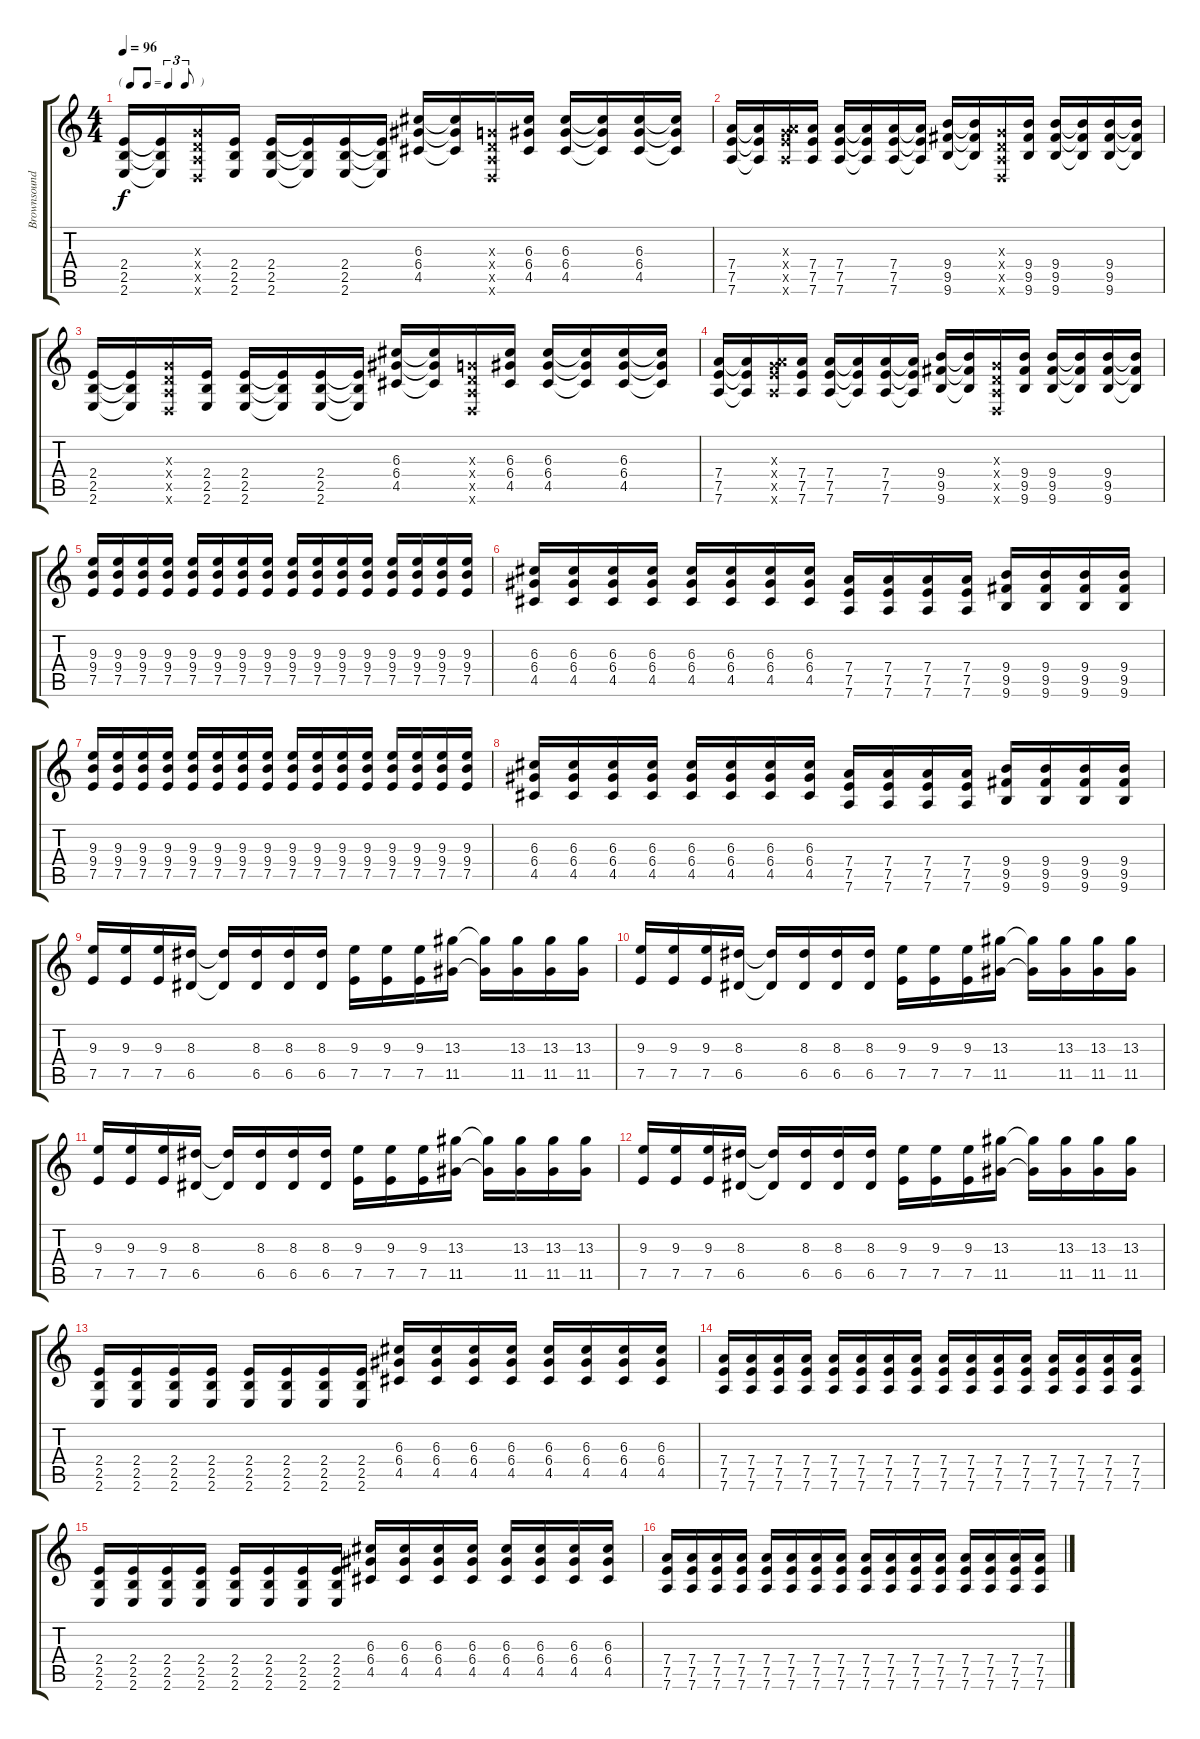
\track ("Brownsound" "Brownsound") {instrument distortionguitar}
\staff {score tabs}
\tuning (E4 B3 G3 D3 A2 D2) {hide}
\ts (4 4)
\tf triplet8th
\tempo 96
\clef g2
\ks c
(2.4 2.5 2.6).16{dy f} (2.4{t} 2.5{t} 2.6{t}).16 (0.3{x} 0.4{x} 0.5{x} 0.6{x}).16 (2.4 2.5 2.6).16 (2.4 2.5 2.6).16 (2.4{t} 2.5{t} 2.6{t}).16 (2.4 2.5 2.6).16 (2.4{t} 2.5{t} 2.6{t}).16 (6.3 6.4 4.5).16 (6.3{t} 6.4{t} 4.5{t}).16 (0.3{x} 0.4{x} 0.5{x} 0.6{x}).16 (6.3 6.4 4.5).16 (6.3 6.4 4.5).16 (6.3{t} 6.4{t} 4.5{t}).16 (6.3 6.4 4.5).16 (6.3{t} 6.4{t} 4.5{t}).16 |
(7.4 7.5 7.6).16 (7.4{t} 7.5{t} 7.6{t}).16 (0.3{x} 7.4{x} 7.5{x} 7.6{x}).16 (7.4 7.5 7.6).16 (7.4 7.5 7.6).16 (7.4{t} 7.5{t} 7.6{t}).16 (7.4 7.5 7.6).16 (7.4{t} 7.5{t} 7.6{t}).16 (9.4 9.5 9.6).16 (9.4{t} 9.5{t} 9.6{t}).16 (0.3{x} 0.4{x} 0.5{x} 0.6{x}).16 (9.4 9.5 9.6).16 (9.4 9.5 9.6).16 (9.4{t} 9.5{t} 9.6{t}).16 (9.4 9.5 9.6).16 (9.4{t} 9.5{t} 9.6{t}).16 |
(2.4 2.5 2.6).16 (2.4{t} 2.5{t} 2.6{t}).16 (0.3{x} 0.4{x} 0.5{x} 0.6{x}).16 (2.4 2.5 2.6).16 (2.4 2.5 2.6).16 (2.4{t} 2.5{t} 2.6{t}).16 (2.4 2.5 2.6).16 (2.4{t} 2.5{t} 2.6{t}).16 (6.3 6.4 4.5).16 (6.3{t} 6.4{t} 4.5{t}).16 (0.3{x} 0.4{x} 0.5{x} 0.6{x}).16 (6.3 6.4 4.5).16 (6.3 6.4 4.5).16 (6.3{t} 6.4{t} 4.5{t}).16 (6.3 6.4 4.5).16 (6.3{t} 6.4{t} 4.5{t}).16 |
(7.4 7.5 7.6).16 (7.4{t} 7.5{t} 7.6{t}).16 (0.3{x} 7.4{x} 7.5{x} 7.6{x}).16 (7.4 7.5 7.6).16 (7.4 7.5 7.6).16 (7.4{t} 7.5{t} 7.6{t}).16 (7.4 7.5 7.6).16 (7.4{t} 7.5{t} 7.6{t}).16 (9.4 9.5 9.6).16 (9.4{t} 9.5{t} 9.6{t}).16 (0.3{x} 0.4{x} 0.5{x} 0.6{x}).16 (9.4 9.5 9.6).16 (9.4 9.5 9.6).16 (9.4{t} 9.5{t} 9.6{t}).16 (9.4 9.5 9.6).16 (9.4{t} 9.5{t} 9.6{t}).16 |
(9.3 9.4 7.5).16 (9.3 9.4 7.5).16 (9.3 9.4 7.5).16 (9.3 9.4 7.5).16 (9.3 9.4 7.5).16 (9.3 9.4 7.5).16 (9.3 9.4 7.5).16 (9.3 9.4 7.5).16 (9.3 9.4 7.5).16 (9.3 9.4 7.5).16 (9.3 9.4 7.5).16 (9.3 9.4 7.5).16 (9.3 9.4 7.5).16 (9.3 9.4 7.5).16 (9.3 9.4 7.5).16 (9.3 9.4 7.5).16 |
(6.3 6.4 4.5).16 (6.3 6.4 4.5).16 (6.3 6.4 4.5).16 (6.3 6.4 4.5).16 (6.3 6.4 4.5).16 (6.3 6.4 4.5).16 (6.3 6.4 4.5).16 (6.3 6.4 4.5).16 (7.4 7.5 7.6).16 (7.4 7.5 7.6).16 (7.4 7.5 7.6).16 (7.4 7.5 7.6).16 (9.4 9.5 9.6).16 (9.4 9.5 9.6).16 (9.4 9.5 9.6).16 (9.4 9.5 9.6).16 |
(9.3 9.4 7.5).16 (9.3 9.4 7.5).16 (9.3 9.4 7.5).16 (9.3 9.4 7.5).16 (9.3 9.4 7.5).16 (9.3 9.4 7.5).16 (9.3 9.4 7.5).16 (9.3 9.4 7.5).16 (9.3 9.4 7.5).16 (9.3 9.4 7.5).16 (9.3 9.4 7.5).16 (9.3 9.4 7.5).16 (9.3 9.4 7.5).16 (9.3 9.4 7.5).16 (9.3 9.4 7.5).16 (9.3 9.4 7.5).16 |
(6.3 6.4 4.5).16 (6.3 6.4 4.5).16 (6.3 6.4 4.5).16 (6.3 6.4 4.5).16 (6.3 6.4 4.5).16 (6.3 6.4 4.5).16 (6.3 6.4 4.5).16 (6.3 6.4 4.5).16 (7.4 7.5 7.6).16 (7.4 7.5 7.6).16 (7.4 7.5 7.6).16 (7.4 7.5 7.6).16 (9.4 9.5 9.6).16 (9.4 9.5 9.6).16 (9.4 9.5 9.6).16 (9.4 9.5 9.6).16 |
(9.3 7.5).16 (9.3 7.5).16 (9.3 7.5).16 (8.3 6.5).16 (8.3{t} 6.5{t}).16 (8.3 6.5).16 (8.3 6.5).16 (8.3 6.5).16 (9.3 7.5).16 (9.3 7.5).16 (9.3 7.5).16 (13.3 11.5).16 (13.3{t} 11.5{t}).16 (13.3 11.5).16 (13.3 11.5).16 (13.3 11.5).16 |
(9.3 7.5).16 (9.3 7.5).16 (9.3 7.5).16 (8.3 6.5).16 (8.3{t} 6.5{t}).16 (8.3 6.5).16 (8.3 6.5).16 (8.3 6.5).16 (9.3 7.5).16 (9.3 7.5).16 (9.3 7.5).16 (13.3 11.5).16 (13.3{t} 11.5{t}).16 (13.3 11.5).16 (13.3 11.5).16 (13.3 11.5).16 |
(9.3 7.5).16 (9.3 7.5).16 (9.3 7.5).16 (8.3 6.5).16 (8.3{t} 6.5{t}).16 (8.3 6.5).16 (8.3 6.5).16 (8.3 6.5).16 (9.3 7.5).16 (9.3 7.5).16 (9.3 7.5).16 (13.3 11.5).16 (13.3{t} 11.5{t}).16 (13.3 11.5).16 (13.3 11.5).16 (13.3 11.5).16 |
(9.3 7.5).16 (9.3 7.5).16 (9.3 7.5).16 (8.3 6.5).16 (8.3{t} 6.5{t}).16 (8.3 6.5).16 (8.3 6.5).16 (8.3 6.5).16 (9.3 7.5).16 (9.3 7.5).16 (9.3 7.5).16 (13.3 11.5).16 (13.3{t} 11.5{t}).16 (13.3 11.5).16 (13.3 11.5).16 (13.3 11.5).16 |
(2.4 2.5 2.6).16{instrument electricguitarmuted} (2.4 2.5 2.6).16 (2.4 2.5 2.6).16 (2.4 2.5 2.6).16 (2.4 2.5 2.6).16 (2.4 2.5 2.6).16 (2.4 2.5 2.6).16 (2.4 2.5 2.6).16 (6.3 6.4 4.5).16 (6.3 6.4 4.5).16 (6.3 6.4 4.5).16 (6.3 6.4 4.5).16 (6.3 6.4 4.5).16 (6.3 6.4 4.5).16 (6.3 6.4 4.5).16 (6.3 6.4 4.5).16 |
(7.4 7.5 7.6).16 (7.4 7.5 7.6).16 (7.4 7.5 7.6).16{instrument distortionguitar} (7.4 7.5 7.6).16{instrument electricguitarmuted} (7.4 7.5 7.6).16 (7.4 7.5 7.6).16{instrument distortionguitar} (7.4 7.5 7.6).16{instrument electricguitarmuted} (7.4 7.5 7.6).16{instrument distortionguitar} (7.4 7.5 7.6).16{instrument electricguitarmuted} (7.4 7.5 7.6).16 (7.4 7.5 7.6).16{instrument distortionguitar} (7.4 7.5 7.6).16{instrument electricguitarmuted} (7.4 7.5 7.6).16 (7.4 7.5 7.6).16{instrument distortionguitar} (7.4 7.5 7.6).16{instrument electricguitarmuted} (7.4 7.5 7.6).16{instrument distortionguitar} |
(2.4 2.5 2.6).16{instrument electricguitarmuted} (2.4 2.5 2.6).16 (2.4 2.5 2.6).16 (2.4 2.5 2.6).16 (2.4 2.5 2.6).16 (2.4 2.5 2.6).16 (2.4 2.5 2.6).16 (2.4 2.5 2.6).16 (6.3 6.4 4.5).16 (6.3 6.4 4.5).16 (6.3 6.4 4.5).16 (6.3 6.4 4.5).16 (6.3 6.4 4.5).16 (6.3 6.4 4.5).16 (6.3 6.4 4.5).16 (6.3 6.4 4.5).16 |
(7.4 7.5 7.6).16 (7.4 7.5 7.6).16 (7.4 7.5 7.6).16{instrument distortionguitar} (7.4 7.5 7.6).16{instrument electricguitarmuted} (7.4 7.5 7.6).16 (7.4 7.5 7.6).16 (7.4 7.5 7.6).16{instrument distortionguitar} (7.4 7.5 7.6).16{instrument electricguitarmuted} (7.4 7.5 7.6).16{instrument distortionguitar} (7.4 7.5 7.6).16 (7.4 7.5 7.6).16 (7.4 7.5 7.6).16 (7.4 7.5 7.6).16 (7.4 7.5 7.6).16 (7.4 7.5 7.6).16 (7.4 7.5 7.6).16
